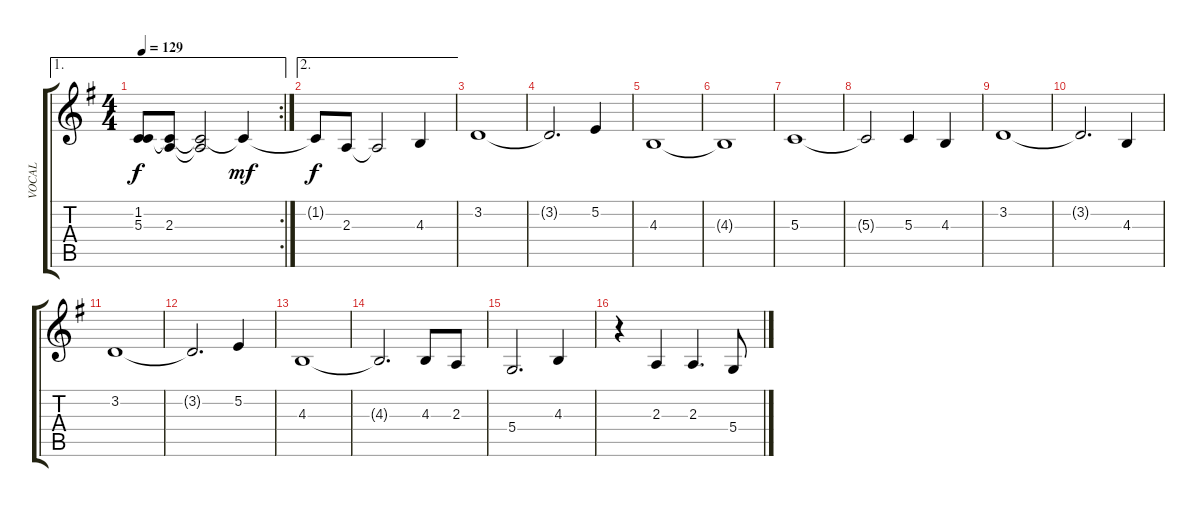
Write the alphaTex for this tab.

\track ("VOCAL" "VOCAL") {instrument electricgrandpiano}
\staff {score tabs}
\tuning (E4 B3 G3 D3 A2 E2) {hide}
\ae 1
\rc 2
\ts (4 4)
\tempo 129
\clef g2
\ks g
(1.2{t} 5.3{t}).8{dy f} (1.2{t} 2.3).8 (1.2{t} 2.3{t}).2 1.2{t}.4{dy mf} |
\ae 2
1.2{t}.8{dy f} 2.3.8 2.3{t}.2 4.3.4 |
3.2.1 |
3.2{t}.2{d} 5.2.4 |
4.3.1 |
4.3{t}.1 |
5.3.1 |
5.3{t}.2 5.3.4 4.3.4 |
3.2.1 |
3.2{t}.2{d} 4.3.4 |
3.2.1 |
3.2{t}.2{d} 5.2.4 |
4.3.1 |
4.3{t}.2{d} 4.3.8 2.3.8 |
5.4.2{d} 4.3.4 |
r.4 2.3.4 2.3.4{d} 5.4.8
